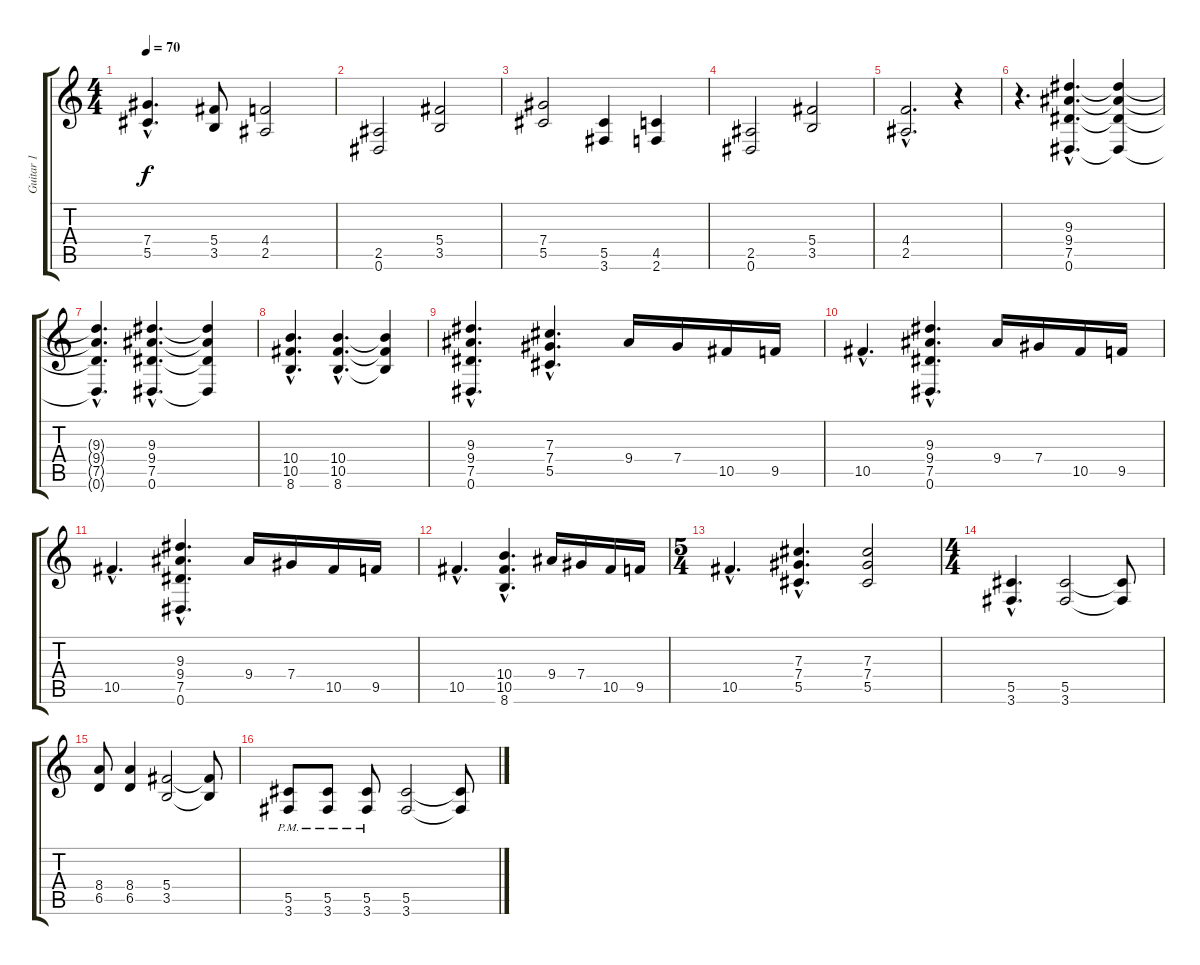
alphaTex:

\track ("Guitar 1" "Guitar 1") {instrument distortionguitar}
\staff {score tabs}
\tuning (Eb4 Bb3 Gb3 Db3 Ab2 Eb2) {hide}
\ts (4 4)
\tempo 70
\clef g2
\ks c
(7.4{hac} 5.5{hac}).4{d dy f} (5.4 3.5).8 (4.4 2.5).2 |
(2.5 0.6).2 (5.4 3.5).2 |
(7.4 5.5).2 (5.5 3.6).4 (4.5 2.6).4 |
(2.5 0.6).2 (5.4 3.5).2 |
(4.4{hac} 2.5{hac}).2{d} r.4 |
r.4{d} (9.3{hac} 9.4{hac} 7.5{hac} 0.6{hac}).4{d} (9.3{t} 9.4{t} 7.5{t} 0.6{t}).4 |
(9.3{hac t} 9.4{hac t} 7.5{hac t} 0.6{hac t}).4{d} (9.3{hac} 9.4{hac} 7.5{hac} 0.6{hac}).4{d} (9.3{t} 9.4{t} 7.5{t} 0.6{t}).4 |
(10.4{hac} 10.5{hac} 8.6{hac}).4{d} (10.4{hac} 10.5{hac} 8.6{hac}).4{d} (10.4{t} 10.5{t} 8.6{t}).4 |
(9.3{hac} 9.4{hac} 7.5{hac} 0.6{hac}).4{d} (7.3{hac} 7.4{hac} 5.5{hac}).4{d} 9.4.16 7.4.16 10.5.16 9.5.16 |
10.5{hac}.4{d} (9.3{hac} 9.4{hac} 7.5{hac} 0.6{hac}).4{d} 9.4.16 7.4.16 10.5.16 9.5.16 |
10.5{hac}.4{d} (9.3{hac} 9.4{hac} 7.5{hac} 0.6{hac}).4{d} 9.4.16 7.4.16 10.5.16 9.5.16 |
10.5{hac}.4{d} (10.4{hac} 10.5{hac} 8.6{hac}).4{d} 9.4.16 7.4.16 10.5.16 9.5.16 |
\ts (5 4)
10.5{hac}.4{d} (7.3{hac} 7.4{hac} 5.5{hac}).4{d} (7.3 7.4 5.5).2 |
\ts (4 4)
(5.5{hac} 3.6{hac}).4{d} (5.5 3.6).2 (5.5{t} 3.6{t}).8 |
(8.4 6.5).8 (8.4 6.5).4 (5.4 3.5).2 (5.4{t} 3.5{t}).8 |
(5.5{pm} 3.6{pm}).8 (5.5{pm} 3.6{pm}).8 (5.5{pm} 3.6{pm}).8 (5.5 3.6).2 (5.5{t} 3.6{t}).8
